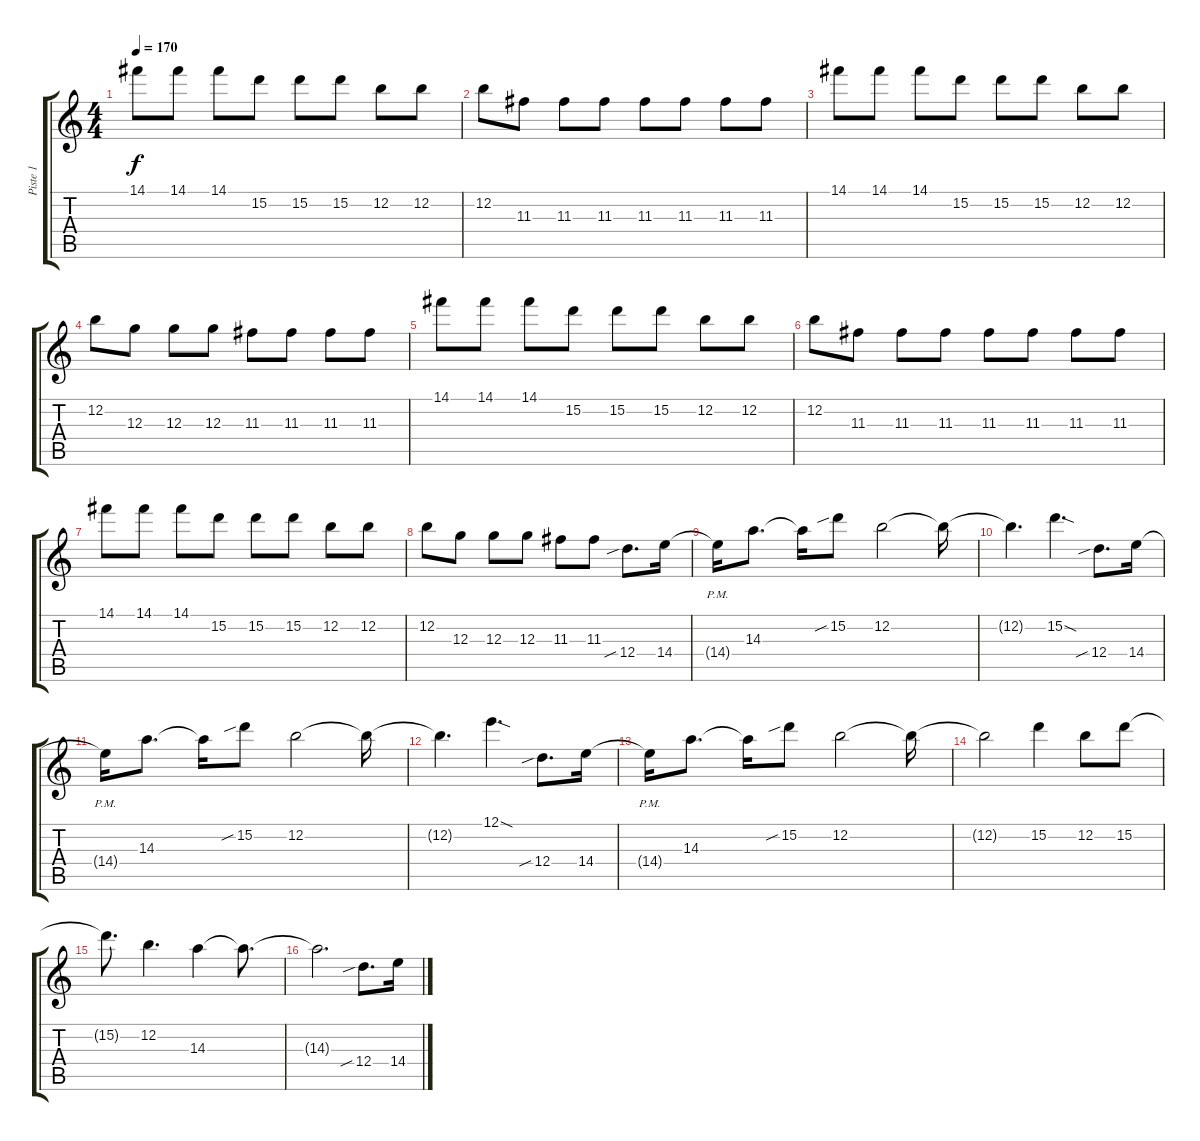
\track ("Piste 1" "Piste 1") {instrument distortionguitar}
\staff {score tabs}
\tuning (E4 B3 G3 D3 A2 D2) {hide}
\ts (4 4)
\tempo 170
\clef g2
\ks c
14.1.8{dy f volume 13} 14.1.8 14.1.8 15.2.8 15.2.8 15.2.8 12.2.8 12.2.8 |
12.2.8 11.3.8 11.3.8 11.3.8 11.3.8 11.3.8 11.3.8 11.3.8 |
14.1.8{volume 13} 14.1.8 14.1.8 15.2.8 15.2.8 15.2.8 12.2.8 12.2.8 |
12.2.8 12.3.8 12.3.8 12.3.8 11.3.8 11.3.8 11.3.8 11.3.8 |
14.1.8{volume 13} 14.1.8 14.1.8 15.2.8 15.2.8 15.2.8 12.2.8 12.2.8 |
12.2.8 11.3.8 11.3.8 11.3.8 11.3.8 11.3.8 11.3.8 11.3.8 |
14.1.8{volume 13} 14.1.8 14.1.8 15.2.8 15.2.8 15.2.8 12.2.8 12.2.8 |
12.2.8 12.3.8 12.3.8 12.3.8 11.3.8 11.3.8 12.4{sib}.8{d} 14.4.16 |
14.4{pm t}.16 14.3.8{d} 14.3{t}.16 15.2{sib}.8 12.2.2 12.2{t}.16 |
12.2{t}.4{d} 15.2{sod}.4{d} 12.4{sib}.8{d} 14.4.16 |
14.4{pm t}.16 14.3.8{d} 14.3{t}.16 15.2{sib}.8 12.2.2 12.2{t}.16 |
12.2{t}.4{d} 12.1{sod}.4{d} 12.4{sib}.8{d} 14.4.16 |
14.4{pm t}.16 14.3.8{d} 14.3{t}.16 15.2{sib}.8 12.2.2 12.2{t}.16 |
12.2{t}.2 15.2.4 12.2.8 15.2.8 |
15.2{t}.8{d} 12.2.4{d} 14.3.4 14.3{t}.8{d} |
14.3{t}.2{d} 12.4{sib}.8{d} 14.4.16
